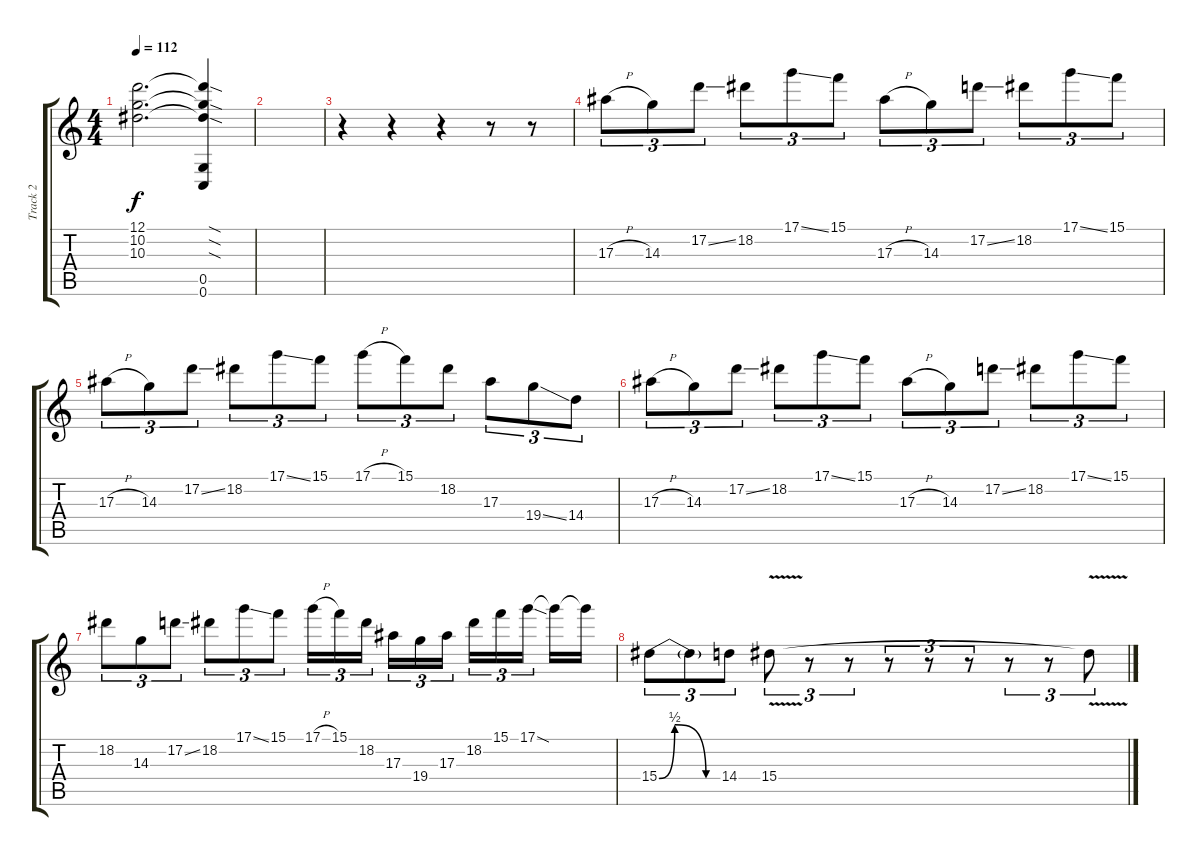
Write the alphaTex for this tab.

\track ("Track 2" "Track 2") {instrument distortionguitar}
\staff {score tabs}
\tuning (D4 A3 F3 C3 G2 C2) {hide}
\ts (4 4)
\tempo 112
\clef g2
\ks c
(12.1{t} 10.2{t} 10.3).2{d dy f} (12.1{sod t} 10.2{sod t} 10.3{sod t} 0.5{t} 0.6{t}).4 |
|
r.4 r.4 r.4 r.8 r.8 |
17.3{h}.8{tu (3 2)} 14.3.8{tu (3 2)} 17.2{ss}.8{tu (3 2)} 18.2.8{tu (3 2)} 17.1{ss}.8{tu (3 2)} 15.1.8{tu (3 2)} 17.3{h}.8{tu (3 2)} 14.3.8{tu (3 2)} 17.2{ss}.8{tu (3 2)} 18.2.8{tu (3 2)} 17.1{ss}.8{tu (3 2)} 15.1.8{tu (3 2)} |
17.3{h}.8{tu (3 2)} 14.3.8{tu (3 2)} 17.2{ss}.8{tu (3 2)} 18.2.8{tu (3 2)} 17.1{ss}.8{tu (3 2)} 15.1.8{tu (3 2)} 17.1{h}.8{tu (3 2)} 15.1.8{tu (3 2)} 18.2.8{tu (3 2)} 17.3.8{tu (3 2)} 19.4{ss}.8{tu (3 2)} 14.4.8{tu (3 2)} |
17.3{h}.8{tu (3 2)} 14.3.8{tu (3 2)} 17.2{ss}.8{tu (3 2)} 18.2.8{tu (3 2)} 17.1{ss}.8{tu (3 2)} 15.1.8{tu (3 2)} 17.3{h}.8{tu (3 2)} 14.3.8{tu (3 2)} 17.2{ss}.8{tu (3 2)} 18.2.8{tu (3 2)} 17.1{ss}.8{tu (3 2)} 15.1.8{tu (3 2)} |
18.2.8{tu (3 2)} 14.3.8{tu (3 2)} 17.2{ss}.8{tu (3 2)} 18.2.8{tu (3 2)} 17.1{ss}.8{tu (3 2)} 15.1.8{tu (3 2)} 17.1{h}.16{tu (3 2)} 15.1.16{tu (3 2)} 18.2.16{tu (3 2) beam splitsecondary} 17.3.16{tu (3 2)} 19.4.16{tu (3 2)} 17.3.16{tu (3 2)} 18.2.16{tu (3 2)} 15.1.16{tu (3 2)} 17.1{sod}.16{tu (3 2) beam splitsecondary} 17.1{t}.16 17.1{t}.16 |
15.4{be (custom 0 0 15 2 45 0 60 0)}.8{tu (3 2)} 15.4{t}.8{tu (3 2)} 14.4.8{tu (3 2)} 15.4{v}.8{tu (3 2)} r.8{tu (3 2)} r.8{tu (3 2)} r.8{tu (3 2)} r.8{tu (3 2)} r.8{tu (3 2)} r.8{tu (3 2)} r.8{tu (3 2)} 15.4{t}.8{tu (3 2)}
